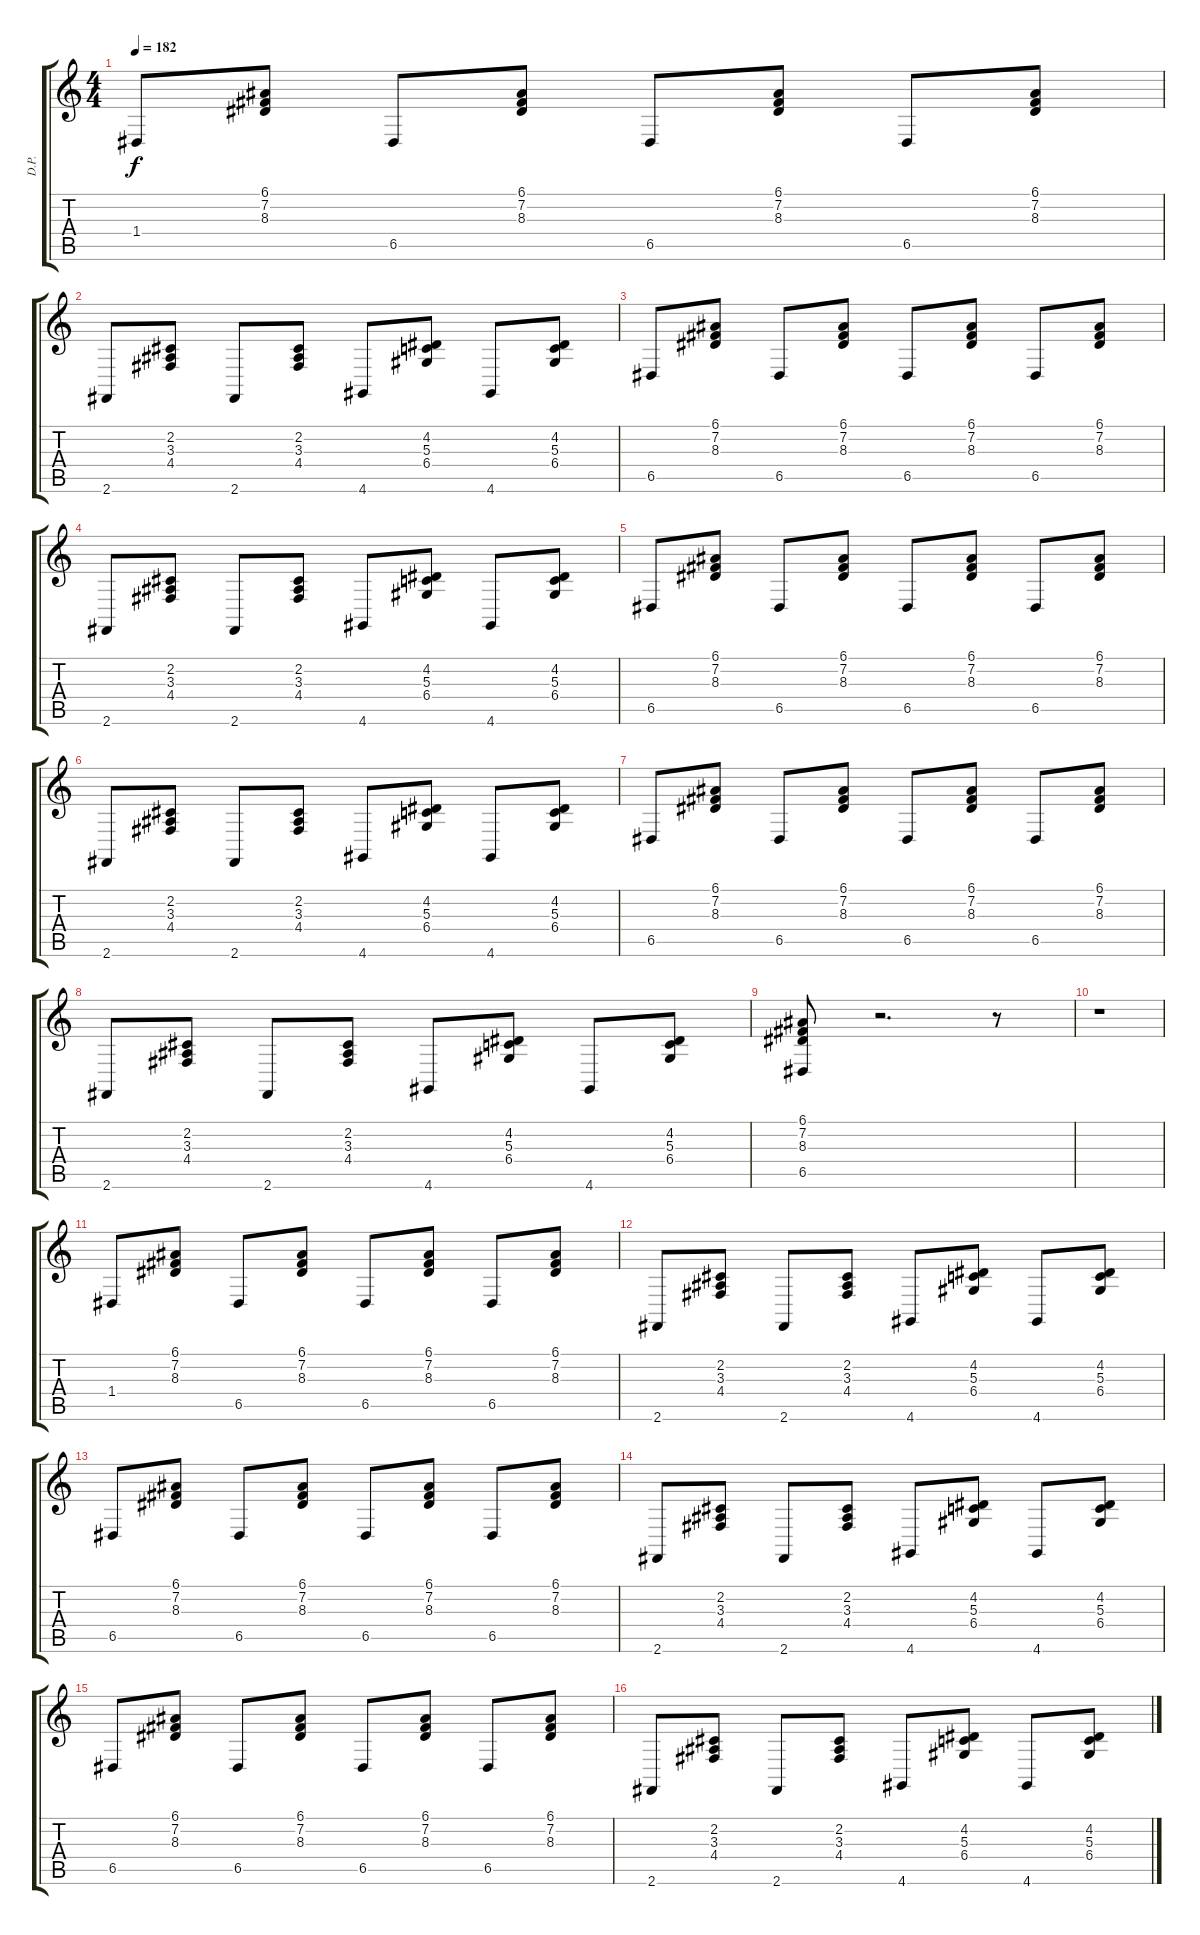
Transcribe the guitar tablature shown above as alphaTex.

\track ("D.P." "D.P.") {instrument percussiveorgan}
\staff {score tabs}
\tuning (E4 B3 G3 D3 A2 E2) {hide}
\ts (4 4)
\tempo 182
\clef g2
\ks c
1.4.8{dy f} (6.1 7.2 8.3).8 6.5.8 (6.1 7.2 8.3).8 6.5.8 (6.1 7.2 8.3).8 6.5.8 (6.1 7.2 8.3).8 |
2.6.8 (2.2 3.3 4.4).8 2.6.8 (2.2 3.3 4.4).8 4.6.8 (4.2 5.3 6.4).8 4.6.8 (4.2 5.3 6.4).8 |
6.5.8 (6.1 7.2 8.3).8 6.5.8 (6.1 7.2 8.3).8 6.5.8 (6.1 7.2 8.3).8 6.5.8 (6.1 7.2 8.3).8 |
2.6.8 (2.2 3.3 4.4).8 2.6.8 (2.2 3.3 4.4).8 4.6.8 (4.2 5.3 6.4).8 4.6.8 (4.2 5.3 6.4).8 |
6.5.8 (6.1 7.2 8.3).8 6.5.8 (6.1 7.2 8.3).8 6.5.8 (6.1 7.2 8.3).8 6.5.8 (6.1 7.2 8.3).8 |
2.6.8 (2.2 3.3 4.4).8 2.6.8 (2.2 3.3 4.4).8 4.6.8 (4.2 5.3 6.4).8 4.6.8 (4.2 5.3 6.4).8 |
6.5.8 (6.1 7.2 8.3).8 6.5.8 (6.1 7.2 8.3).8 6.5.8 (6.1 7.2 8.3).8 6.5.8 (6.1 7.2 8.3).8 |
2.6.8 (2.2 3.3 4.4).8 2.6.8 (2.2 3.3 4.4).8 4.6.8 (4.2 5.3 6.4).8 4.6.8 (4.2 5.3 6.4).8 |
(6.1 7.2 8.3 6.5).8 r.2{d} r.8 |
r.1 |
1.4.8 (6.1 7.2 8.3).8 6.5.8 (6.1 7.2 8.3).8 6.5.8 (6.1 7.2 8.3).8 6.5.8 (6.1 7.2 8.3).8 |
2.6.8 (2.2 3.3 4.4).8 2.6.8 (2.2 3.3 4.4).8 4.6.8 (4.2 5.3 6.4).8 4.6.8 (4.2 5.3 6.4).8 |
6.5.8 (6.1 7.2 8.3).8 6.5.8 (6.1 7.2 8.3).8 6.5.8 (6.1 7.2 8.3).8 6.5.8 (6.1 7.2 8.3).8 |
2.6.8 (2.2 3.3 4.4).8 2.6.8 (2.2 3.3 4.4).8 4.6.8 (4.2 5.3 6.4).8 4.6.8 (4.2 5.3 6.4).8 |
6.5.8 (6.1 7.2 8.3).8 6.5.8 (6.1 7.2 8.3).8 6.5.8 (6.1 7.2 8.3).8 6.5.8 (6.1 7.2 8.3).8 |
2.6.8 (2.2 3.3 4.4).8 2.6.8 (2.2 3.3 4.4).8 4.6.8 (4.2 5.3 6.4).8 4.6.8 (4.2 5.3 6.4).8
